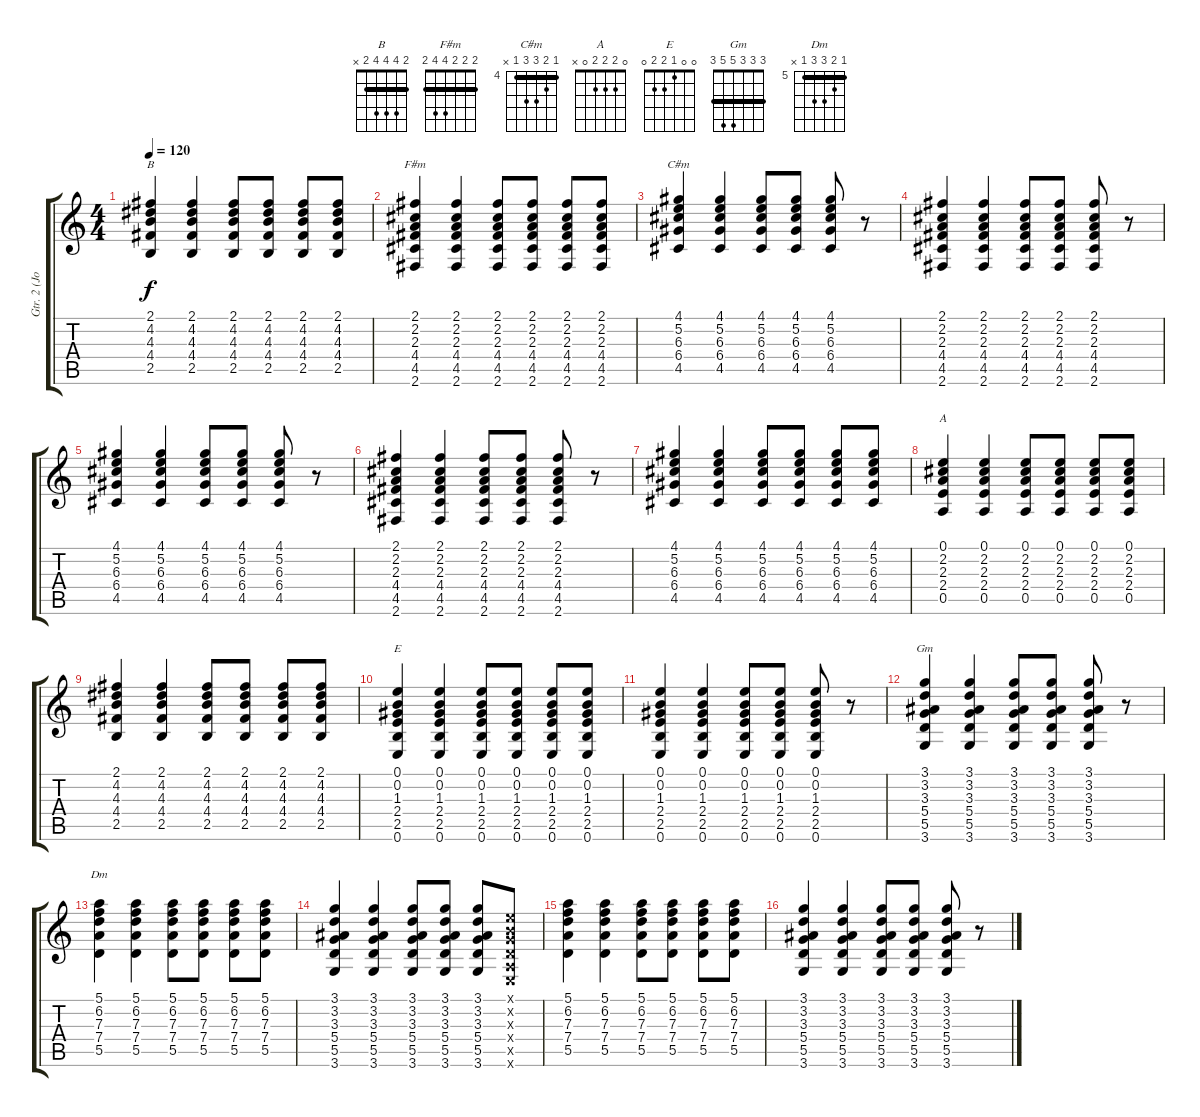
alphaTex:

\track ("Gtr. 2 (John)" "Gtr. 2 (Jo") {instrument acousticguitarsteel}
\staff {score tabs}
\tuning (E4 B3 G3 D3 A2 E2) {hide}
\chord ("B" 2 4 4 4 2 x) {barre 2}
\chord ("F#m" 2 2 2 4 4 2) {barre 2}
\chord ("C#m" 4 5 6 6 4 x) {firstfret 4 barre 4}
\chord ("A" 0 2 2 2 0 x)
\chord ("E" 0 0 1 2 2 0)
\chord ("Gm" 3 3 3 5 5 3) {barre 3}
\chord ("Dm" 5 6 7 7 5 x) {firstfret 5 barre 5}
\ts (4 4)
\tempo 120
\clef g2
\ks c
(2.1 4.2 4.3 4.4 2.5).4{ch "B" dy f} (2.1 4.2 4.3 4.4 2.5).4 (2.1 4.2 4.3 4.4 2.5).8 (2.1 4.2 4.3 4.4 2.5).8 (2.1 4.2 4.3 4.4 2.5).8 (2.1 4.2 4.3 4.4 2.5).8 |
(2.1 2.2 2.3 4.4 4.5 2.6).4{ch "F#m"} (2.1 2.2 2.3 4.4 4.5 2.6).4 (2.1 2.2 2.3 4.4 4.5 2.6).8 (2.1 2.2 2.3 4.4 4.5 2.6).8 (2.1 2.2 2.3 4.4 4.5 2.6).8 (2.1 2.2 2.3 4.4 4.5 2.6).8 |
(4.1 5.2 6.3 6.4 4.5).4{ch "C#m"} (4.1 5.2 6.3 6.4 4.5).4 (4.1 5.2 6.3 6.4 4.5).8 (4.1 5.2 6.3 6.4 4.5).8 (4.1 5.2 6.3 6.4 4.5).8 r.8 |
(2.1 2.2 2.3 4.4 4.5 2.6).4 (2.1 2.2 2.3 4.4 4.5 2.6).4 (2.1 2.2 2.3 4.4 4.5 2.6).8 (2.1 2.2 2.3 4.4 4.5 2.6).8 (2.1 2.2 2.3 4.4 4.5 2.6).8 r.8 |
(4.1 5.2 6.3 6.4 4.5).4 (4.1 5.2 6.3 6.4 4.5).4 (4.1 5.2 6.3 6.4 4.5).8 (4.1 5.2 6.3 6.4 4.5).8 (4.1 5.2 6.3 6.4 4.5).8 r.8 |
(2.1 2.2 2.3 4.4 4.5 2.6).4 (2.1 2.2 2.3 4.4 4.5 2.6).4 (2.1 2.2 2.3 4.4 4.5 2.6).8 (2.1 2.2 2.3 4.4 4.5 2.6).8 (2.1 2.2 2.3 4.4 4.5 2.6).8 r.8 |
(4.1 5.2 6.3 6.4 4.5).4 (4.1 5.2 6.3 6.4 4.5).4 (4.1 5.2 6.3 6.4 4.5).8 (4.1 5.2 6.3 6.4 4.5).8 (4.1 5.2 6.3 6.4 4.5).8 (4.1 5.2 6.3 6.4 4.5).8 |
(0.1 2.2 2.3 2.4 0.5).4{ch "A"} (0.1 2.2 2.3 2.4 0.5).4 (0.1 2.2 2.3 2.4 0.5).8 (0.1 2.2 2.3 2.4 0.5).8 (0.1 2.2 2.3 2.4 0.5).8 (0.1 2.2 2.3 2.4 0.5).8 |
(2.1 4.2 4.3 4.4 2.5).4 (2.1 4.2 4.3 4.4 2.5).4 (2.1 4.2 4.3 4.4 2.5).8 (2.1 4.2 4.3 4.4 2.5).8 (2.1 4.2 4.3 4.4 2.5).8 (2.1 4.2 4.3 4.4 2.5).8 |
(0.1 0.2 1.3 2.4 2.5 0.6).4{ch "E"} (0.1 0.2 1.3 2.4 2.5 0.6).4 (0.1 0.2 1.3 2.4 2.5 0.6).8 (0.1 0.2 1.3 2.4 2.5 0.6).8 (0.1 0.2 1.3 2.4 2.5 0.6).8 (0.1 0.2 1.3 2.4 2.5 0.6).8 |
(0.1 0.2 1.3 2.4 2.5 0.6).4 (0.1 0.2 1.3 2.4 2.5 0.6).4 (0.1 0.2 1.3 2.4 2.5 0.6).8 (0.1 0.2 1.3 2.4 2.5 0.6).8 (0.1 0.2 1.3 2.4 2.5 0.6).8 r.8 |
(3.1 3.2 3.3 5.4 5.5 3.6).4{ch "Gm"} (3.1 3.2 3.3 5.4 5.5 3.6).4 (3.1 3.2 3.3 5.4 5.5 3.6).8 (3.1 3.2 3.3 5.4 5.5 3.6).8 (3.1 3.2 3.3 5.4 5.5 3.6).8 r.8 |
(5.1 6.2 7.3 7.4 5.5).4{ch "Dm"} (5.1 6.2 7.3 7.4 5.5).4 (5.1 6.2 7.3 7.4 5.5).8 (5.1 6.2 7.3 7.4 5.5).8 (5.1 6.2 7.3 7.4 5.5).8 (5.1 6.2 7.3 7.4 5.5).8 |
(3.1 3.2 3.3 5.4 5.5 3.6).4 (3.1 3.2 3.3 5.4 5.5 3.6).4 (3.1 3.2 3.3 5.4 5.5 3.6).8 (3.1 3.2 3.3 5.4 5.5 3.6).8 (3.1 3.2 3.3 5.4 5.5 3.6).8 (0.1{x} 0.2{x} 0.3{x} 0.4{x} 0.5{x} 0.6{x}).8 |
(5.1 6.2 7.3 7.4 5.5).4 (5.1 6.2 7.3 7.4 5.5).4 (5.1 6.2 7.3 7.4 5.5).8 (5.1 6.2 7.3 7.4 5.5).8 (5.1 6.2 7.3 7.4 5.5).8 (5.1 6.2 7.3 7.4 5.5).8 |
(3.1 3.2 3.3 5.4 5.5 3.6).4 (3.1 3.2 3.3 5.4 5.5 3.6).4 (3.1 3.2 3.3 5.4 5.5 3.6).8 (3.1 3.2 3.3 5.4 5.5 3.6).8 (3.1 3.2 3.3 5.4 5.5 3.6).8 r.8
